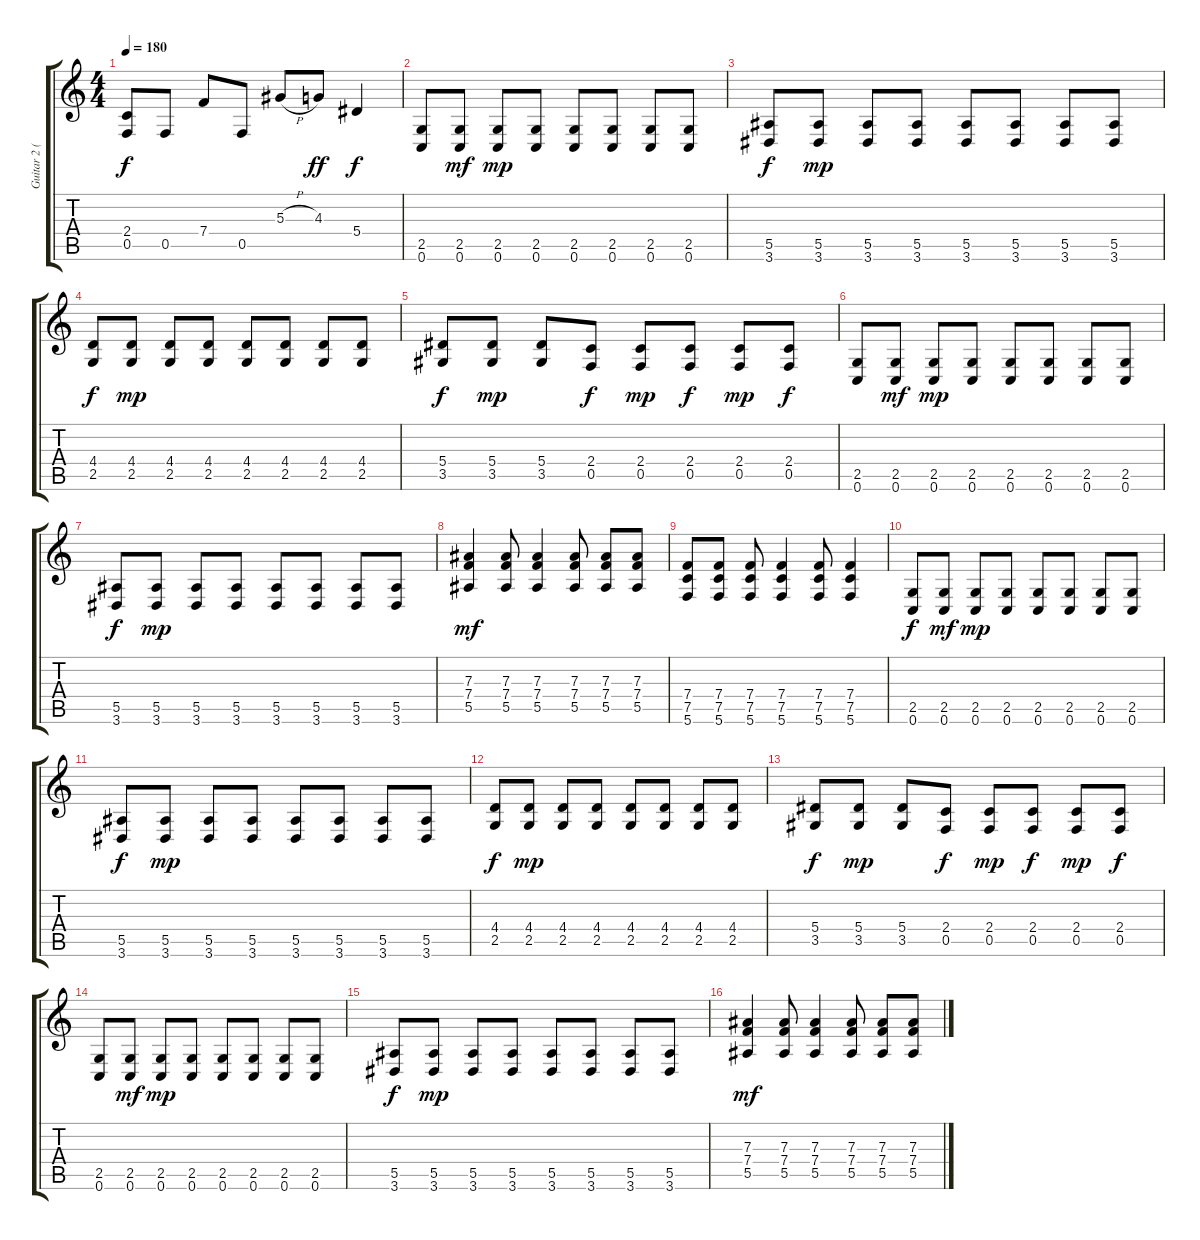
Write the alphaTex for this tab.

\track ("Guitar 2 (Lead)" "Guitar 2 (") {instrument distortionguitar}
\staff {score tabs}
\tuning (C4 G3 Eb3 Bb2 F2 C2) {hide}
\ts (4 4)
\tempo 180
\clef g2
\ks c
(2.4{t} 0.5{t}).8{dy f} 0.5.8 7.4.8 0.5.8 5.3{h}.8 4.3.8{dy ff} 5.4.4{dy f} |
(2.5 0.6).8{balance 11} (2.5 0.6).8{dy mf} (2.5 0.6).8{dy mp} (2.5 0.6).8 (2.5 0.6).8 (2.5 0.6).8 (2.5 0.6).8 (2.5 0.6).8 |
(5.5 3.6).8{dy f} (5.5 3.6).8{dy mp} (5.5 3.6).8 (5.5 3.6).8 (5.5 3.6).8 (5.5 3.6).8 (5.5 3.6).8 (5.5 3.6).8 |
(4.4 2.5).8{dy f} (4.4 2.5).8{dy mp} (4.4 2.5).8 (4.4 2.5).8 (4.4 2.5).8 (4.4 2.5).8 (4.4 2.5).8 (4.4 2.5).8 |
(5.4 3.5).8{dy f} (5.4 3.5).8{dy mp} (5.4 3.5).8 (2.4 0.5).8{dy f} (2.4 0.5).8{dy mp} (2.4 0.5).8{dy f} (2.4 0.5).8{dy mp} (2.4 0.5).8{dy f} |
(2.5 0.6).8 (2.5 0.6).8{dy mf} (2.5 0.6).8{dy mp} (2.5 0.6).8 (2.5 0.6).8 (2.5 0.6).8 (2.5 0.6).8 (2.5 0.6).8 |
(5.5 3.6).8{dy f} (5.5 3.6).8{dy mp} (5.5 3.6).8 (5.5 3.6).8 (5.5 3.6).8 (5.5 3.6).8 (5.5 3.6).8 (5.5 3.6).8 |
(7.3 7.4 5.5).4{dy mf} (7.3 7.4 5.5).8 (7.3 7.4 5.5).4 (7.3 7.4 5.5).8 (7.3 7.4 5.5).8 (7.3 7.4 5.5).8 |
(7.4 7.5 5.6).8 (7.4 7.5 5.6).8 (7.4 7.5 5.6).8 (7.4 7.5 5.6).4 (7.4 7.5 5.6).8 (7.4 7.5 5.6).4 |
(2.5 0.6).8{dy f balance 11} (2.5 0.6).8{dy mf} (2.5 0.6).8{dy mp} (2.5 0.6).8 (2.5 0.6).8 (2.5 0.6).8 (2.5 0.6).8 (2.5 0.6).8 |
(5.5 3.6).8{dy f} (5.5 3.6).8{dy mp} (5.5 3.6).8 (5.5 3.6).8 (5.5 3.6).8 (5.5 3.6).8 (5.5 3.6).8 (5.5 3.6).8 |
(4.4 2.5).8{dy f} (4.4 2.5).8{dy mp} (4.4 2.5).8 (4.4 2.5).8 (4.4 2.5).8 (4.4 2.5).8 (4.4 2.5).8 (4.4 2.5).8 |
(5.4 3.5).8{dy f} (5.4 3.5).8{dy mp} (5.4 3.5).8 (2.4 0.5).8{dy f} (2.4 0.5).8{dy mp} (2.4 0.5).8{dy f} (2.4 0.5).8{dy mp} (2.4 0.5).8{dy f} |
(2.5 0.6).8 (2.5 0.6).8{dy mf} (2.5 0.6).8{dy mp} (2.5 0.6).8 (2.5 0.6).8 (2.5 0.6).8 (2.5 0.6).8 (2.5 0.6).8 |
(5.5 3.6).8{dy f} (5.5 3.6).8{dy mp} (5.5 3.6).8 (5.5 3.6).8 (5.5 3.6).8 (5.5 3.6).8 (5.5 3.6).8 (5.5 3.6).8 |
(7.3 7.4 5.5).4{dy mf} (7.3 7.4 5.5).8 (7.3 7.4 5.5).4 (7.3 7.4 5.5).8 (7.3 7.4 5.5).8 (7.3 7.4 5.5).8
